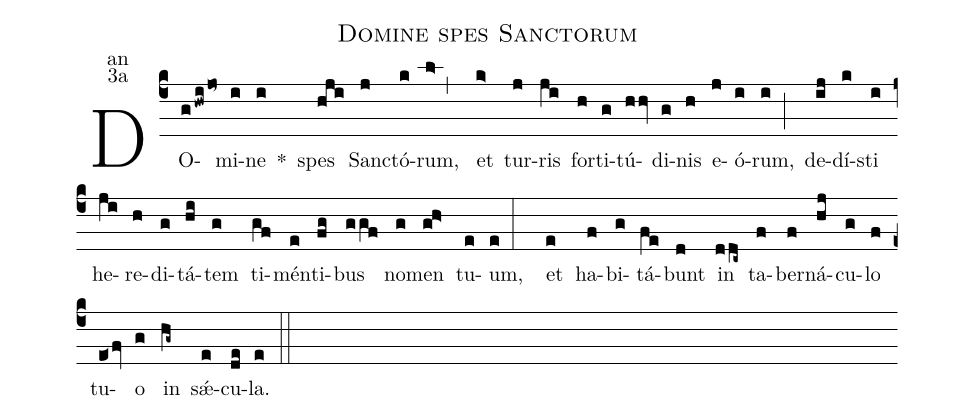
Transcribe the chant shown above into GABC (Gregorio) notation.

name:Domine spes Sanctorum;
office-part:an;
mode:3a;
%%
(c4)DO(ghwi/jo~)mi(i)ne(i) *() spes(hji) San(j)ctó(k)rum,(l>,) et(k>) tur(j)ris(ji) for(h)ti(g)tú(hhv)di(g)nis(h) e(j)ó(i)rum,(i;) de(ij)dí(k)sti(i) he(ji)re(h)di(g)tá(hi)tem(g) ti(gf)mén(e)ti(fg)bus(ggf) no(g)men(gh>) tu(e)um,(e:) et(e) ha(f)bi(g)tá(fe)bunt(d) in(ddc~) ta(f)ber(f)ná(hj)cu(g)lo(f) tu(e<fv)o(g) in(hg~) sǽ(e)cu(de)la.(e::)
